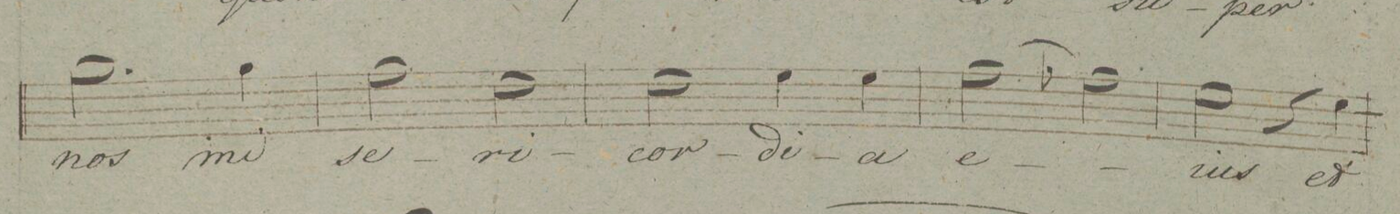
**kern	**text	**dynam
*I"Tenore.	*	*
*clefC4	*	*
*k[b-]	*	*
*met(c|)	*	*
*M2/2	*	*
2.f\	nos	.
4f\	mi-	.
=37	=37	=37
2e\	-se-	.
2c\	-ri-	.
=38	=38	=38
2c\	-cor-	.
4d\	-di-	.
4d\	-a	.
=39	=39	=39
(2e\	e-	.
2e-X\)	.	.
=40	=40	=40
2d\	-ius	.
4r	.	.
4d\	et	.
=41	=41	=41
*-	*-	*-
